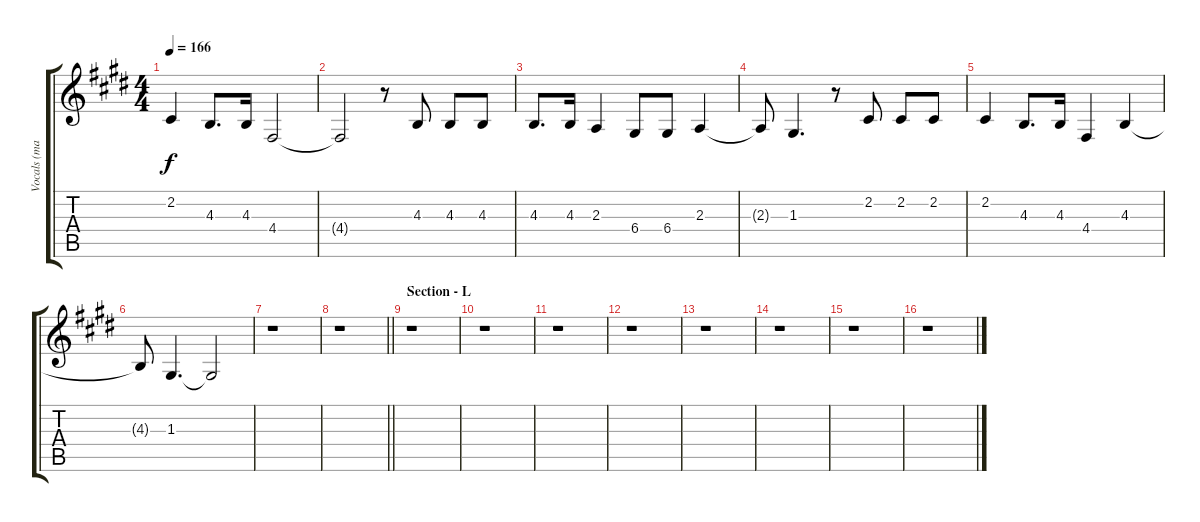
\track ("Vocals (main)" "Vocals (ma") {instrument altosax}
\staff {score tabs}
\tuning (E4 B3 G3 D3 A2 E2) {hide}
\ts (4 4)
\tempo 166
\clef g2
\ks e
2.2.4{dy f} 4.3.8{d} 4.3.16 4.4.2 |
4.4{t}.2 r.8 4.3.8 4.3.8 4.3.8 |
4.3.8{d} 4.3.16 2.3.4 6.4.8 6.4.8 2.3.4 |
2.3{t}.8 1.3.4{d} r.8 2.2.8 2.2.8 2.2.8 |
2.2.4 4.3.8{d} 4.3.16 4.4.4 4.3.4 |
4.3{t}.8 1.3.4{d} 1.3{t}.2 |
r.1 |
\barLineRight lightlight
r.1 |
\section ("" "Section - L")
r.1 |
r.1 |
r.1 |
r.1 |
r.1 |
r.1 |
r.1 |
r.1
